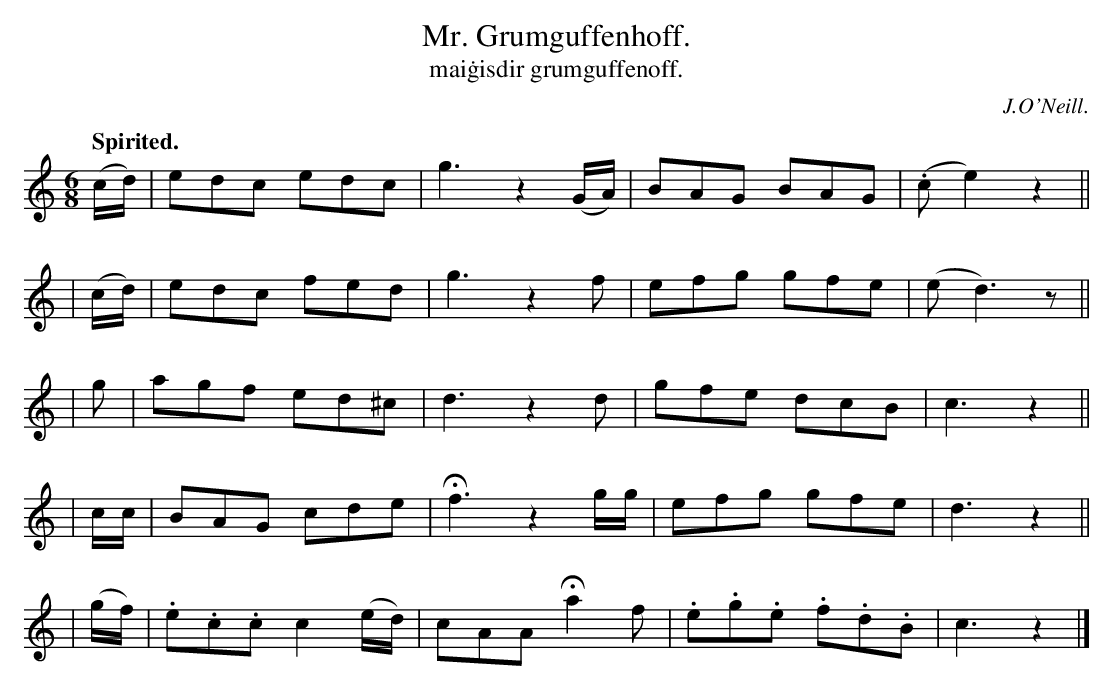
X:1
T: Mr. Grumguffenhoff.
T: mai\.gisdir grumguffenoff.
Q: "Spirited."
O: J.O'Neill.
M: 6/8
L: 1/8
K: C
  (c/d/) | edc edc | g3 z2(G/A/) | BAG BAG | (.ce2) z2 ||
| (c/d/) | edc fed | g3 z2 f | efg gfe | (ed3) z ||
| g | agf ed^c | d3 z2 d | gfe dcB | c3 z2 ||
| c/c/ | BAG cde | Hf3 z2 g/g/ | efg gfe | d3 z2 ||
| (g/f/) | .e.c.c c2 (e/d/) | cAA Ha2 f | .e.g.e .f.d.B | c3 z2 |]
